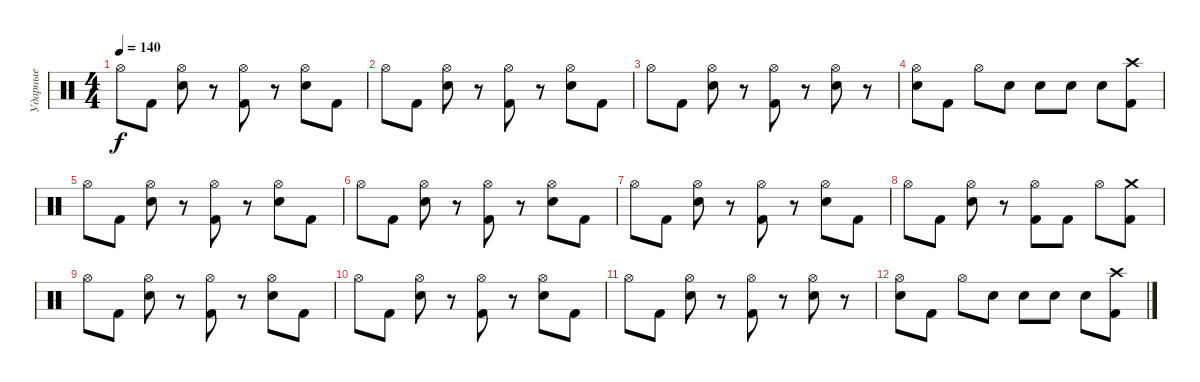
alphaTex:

\track ("Ударные" "Ударные") {instrument percussion}
\staff {score}
\articulation defaults
\ts (4 4)
\tempo 140
\clef neutral
\ks c "Hi-Hat (open)".8{dy f} "Kick (hit) 2".8
("Hi-Hat (open)" "Electric Snare (hit)").8 r.8 ("Hi-Hat (open)" "Kick (hit) 2").8 r.8 ("Hi-Hat (open)" "Electric Snare (hit)").8 "Kick (hit) 2".8 |
"Hi-Hat (open)".8 "Kick (hit) 2".8 ("Hi-Hat (open)" "Electric Snare (hit)").8 r.8 ("Hi-Hat (open)" "Kick (hit) 2").8 r.8 ("Hi-Hat (open)" "Electric Snare (hit)").8 "Kick (hit) 2".8 |
"Hi-Hat (open)".8 "Kick (hit) 2".8 ("Hi-Hat (open)" "Electric Snare (hit)").8 r.8 ("Hi-Hat (open)" "Kick (hit) 2").8 r.8 ("Hi-Hat (open)" "Electric Snare (hit)").8 r.8 |
("Hi-Hat (open)" "Electric Snare (hit)").8 "Kick (hit) 2".8 "Hi-Hat (open)".8 "Electric Snare (hit)".8 "Electric Snare (hit)".8 "Electric Snare (hit)".8 "Electric Snare (hit)".8 ("Crash high (hit)" "Kick (hit) 2").8 |
"Hi-Hat (open)".8 "Kick (hit) 2".8 ("Hi-Hat (open)" "Electric Snare (hit)").8 r.8 ("Hi-Hat (open)" "Kick (hit) 2").8 r.8 ("Hi-Hat (open)" "Electric Snare (hit)").8 "Kick (hit) 2".8 |
"Hi-Hat (open)".8 "Kick (hit) 2".8 ("Hi-Hat (open)" "Electric Snare (hit)").8 r.8 ("Hi-Hat (open)" "Kick (hit) 2").8 r.8 ("Hi-Hat (open)" "Electric Snare (hit)").8 "Kick (hit) 2".8 |
"Hi-Hat (open)".8 "Kick (hit) 2".8 ("Hi-Hat (open)" "Electric Snare (hit)").8 r.8 ("Hi-Hat (open)" "Kick (hit) 2").8 r.8 ("Hi-Hat (open)" "Electric Snare (hit)").8 "Kick (hit) 2".8 |
"Hi-Hat (open)".8 "Kick (hit) 2".8 ("Hi-Hat (open)" "Electric Snare (hit)").8 r.8 ("Hi-Hat (open)" "Kick (hit) 2").8 "Kick (hit) 2".8 "Hi-Hat (open)".8 ("Crash medium (hit)" "Kick (hit) 2").8 |
"Hi-Hat (open)".8 "Kick (hit) 2".8 ("Hi-Hat (open)" "Electric Snare (hit)").8 r.8 ("Hi-Hat (open)" "Kick (hit) 2").8 r.8 ("Hi-Hat (open)" "Electric Snare (hit)").8 "Kick (hit) 2".8 |
"Hi-Hat (open)".8 "Kick (hit) 2".8 ("Hi-Hat (open)" "Electric Snare (hit)").8 r.8 ("Hi-Hat (open)" "Kick (hit) 2").8 r.8 ("Hi-Hat (open)" "Electric Snare (hit)").8 "Kick (hit) 2".8 |
"Hi-Hat (open)".8 "Kick (hit) 2".8 ("Hi-Hat (open)" "Electric Snare (hit)").8 r.8 ("Hi-Hat (open)" "Kick (hit) 2").8 r.8 ("Hi-Hat (open)" "Electric Snare (hit)").8 r.8 |
("Hi-Hat (open)" "Electric Snare (hit)").8 "Kick (hit) 2".8 "Hi-Hat (open)".8 "Electric Snare (hit)".8 "Electric Snare (hit)".8 "Electric Snare (hit)".8 "Electric Snare (hit)".8 ("Crash high (hit)" "Kick (hit) 2").8
